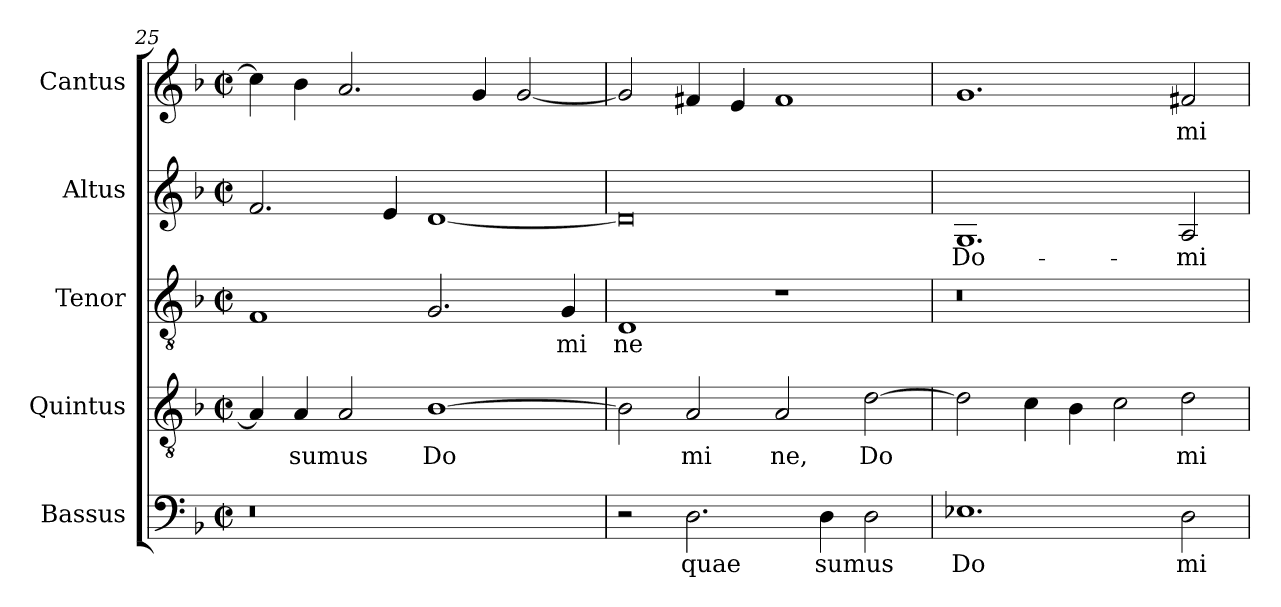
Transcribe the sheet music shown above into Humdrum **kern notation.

**kern	**text	**kern	**text	**kern	**text	**kern	**text	**kern	**text
*part5	*part5	*part4	*part4	*part3	*part3	*part2	*part2	*part1	*part1
*staff5	*staff5	*staff4	*staff4	*staff3	*staff3	*staff2	*staff2	*staff1	*staff1
*I"Bassus	*	*I"Quintus	*	*I"Tenor	*	*I"Altus	*	*I"Cantus	*
!!LO:LB:g=z
*clefF4	*	*clefGv2	*	*clefGv2	*	*clefG2	*	*clefG2	*
*k[b-]	*	*k[b-]	*	*k[b-]	*	*k[b-]	*	*k[b-]	*
*F:	*	*F:	*	*F:	*	*F:	*	*F:	*
*M2/2	*	*M2/2	*	*M2/2	*	*M2/2	*	*M2/2	*
*met(c|)	*	*met(c|)	*	*met(c|)	*	*met(c|)	*	*met(c|)	*
=25	=25	=25	=25	=25	=25	=25	=25	=25	=25
0r	.	4A/]	.	1F	.	2.f/	.	4cc\]	.
!	!	!	!LO:LY:b	!	!	!	!	!	!
.	.	4A/	sumus	.	.	.	.	4b-\	.
.	.	2A/	.	.	.	.	.	2.a/	.
.	.	.	.	.	.	4e/	.	.	.
!	!	!	!LO:LY:b:cj	!	!	!	!	!	!
.	.	[>1B-	Do	2.G/	.	[<1d	.	.	.
.	.	.	.	.	.	.	.	4g/	.
.	.	.	.	.	.	.	.	[<2g/	.
!	!	!	!	!	!LO:LY:b:cj	!	!	!	!
.	.	.	.	4G/	mi	.	.	.	.
=26	=26	=26	=26	=26	=26	=26	=26	=26	=26
!	!	!	!	!	!LO:LY:b:cj	!	!	!	!
2r	.	2B-\]	.	1D	ne	0d]	.	2g/]	.
!	!LO:LY:b:cj	!	!LO:LY:b:cj	!	!	!	!	!	!
2.D\	quae	2A/	mi	.	.	.	.	4f#/	.
.	.	.	.	.	.	.	.	4e/	.
!	!	!	!LO:LY:b:cj	!	!	!	!	!	!
.	.	2A/	ne,	1r	.	.	.	1f#	.
!	!LO:LY:b	!	!	!	!	!	!	!	!
4D\	sumus	.	.	.	.	.	.	.	.
!	!	!	!LO:LY:b	!	!	!	!	!	!
2D\	.	[>2d\	Do	.	.	.	.	.	.
=27	=27	=27	=27	=27	=27	=27	=27	=27	=27
!	!LO:LY:b:cj	!	!	!	!	!	!LO:LY:b:cj	!	!
1.E-	Do	2d\]	.	0r	.	1.G	Do-	1.g	.
.	.	4c\	.	.	.	.	.	.	.
.	.	4B-\	.	.	.	.	.	.	.
.	.	2c\	.	.	.	.	.	.	.
!	!LO:LY:b:cj	!	!LO:LY:b:cj	!	!	!	!LO:LY:b:cj	!	!LO:LY:b:cj
2D\	mi	2d\	mi	.	.	2A/	-mi-	2f#X/	mi-
=	=	=	=	=	=	=	=	=	=
*-	*-	*-	*-	*-	*-	*-	*-	*-	*-
